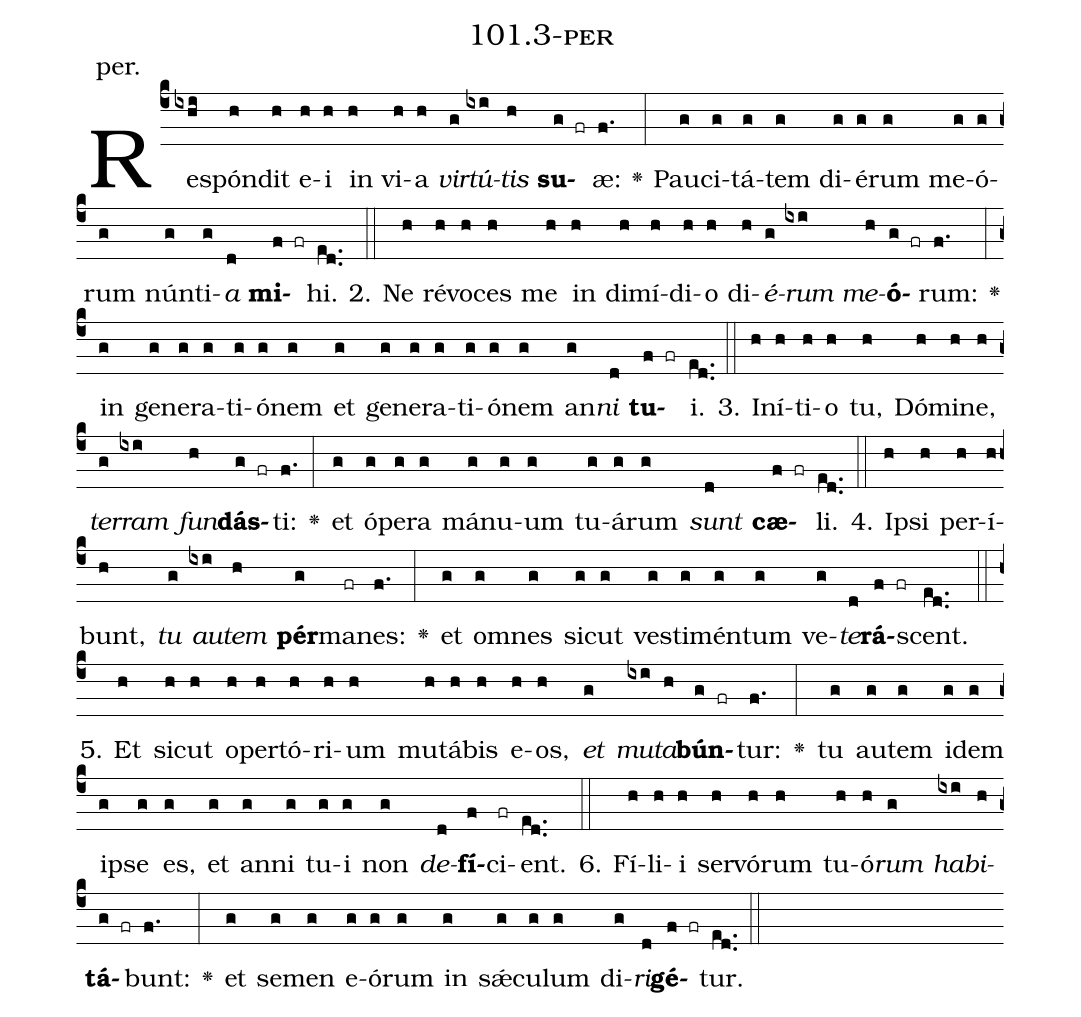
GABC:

name: 101.3-per;
annotation: per.;
%%
(c4)Re(ixhi)spón(h)dit(h) e(h)i(h) in(h) vi(h)a(h) <i>vir</i>(g)<i>tú</i>(ixi)<i>tis</i>(h) <b>su</b>(g fr)æ:(f.) <v>\greheightstar</v>(:) Pau(g)ci(g)tá(g)tem(g) di(g)é(g)rum(g) me(g)ó(g)rum(g) nún(g)ti(g)<i>a</i>(d) <b>mi</b>(f fr)hi.(ed..) (::)
2. Ne(h) ré(h)vo(h)ces(h) me(h) in(h) di(h)mí(h)di(h)o(h) di(h)<i>é</i>(g)<i>rum</i>(ixi) <i>me</i>(h)<b>ó</b>(g fr)rum:(f.) <v>\greheightstar</v>(:) in(g) ge(g)ne(g)ra(g)ti(g)ó(g)nem(g) et(g) ge(g)ne(g)ra(g)ti(g)ó(g)nem(g) an(g)<i>ni</i>(d) <b>tu</b>(f fr)i.(ed..) (::)
3. In(h)í(h)ti(h)o(h) tu,(h) Dó(h)mi(h)ne,(h) <i>ter</i>(g)<i>ram</i>(ixi) <i>fun</i>(h)<b>dás</b>(g fr)ti:(f.) <v>\greheightstar</v>(:) et(g) ó(g)pe(g)ra(g) má(g)nu(g)um(g) tu(g)á(g)rum(g) <i>sunt</i>(d) <b>cæ</b>(f fr)li.(ed..) (::)
4. Ip(h)si(h) per(h)í(h)bunt,(h) <i>tu</i>(g) <i>au</i>(ixi)<i>tem</i>(h) <b>pér</b>(g)ma(fr)nes:(f.) <v>\greheightstar</v>(:) et(g) om(g)nes(g) sic(g)ut(g) ves(g)ti(g)mén(g)tum(g) ve(g)<i>te</i>(d)<b>rá</b>(f fr)scent.(ed..) (::)
5. Et(h) sic(h)ut(h) o(h)per(h)tó(h)ri(h)um(h) mu(h)tá(h)bis(h) e(h)os,(h) <i>et</i>(g) <i>mu</i>(ixi)<i>ta</i>(h)<b>bún</b>(g fr)tur:(f.) <v>\greheightstar</v>(:) tu(g) au(g)tem(g) i(g)dem(g) ip(g)se(g) es,(g) et(g) an(g)ni(g) tu(g)i(g) non(g) <i>de</i>(d)<b>fí</b>(f)ci(fr)ent.(ed..) (::)
6. Fí(h)li(h)i(h) ser(h)vó(h)rum(h) tu(h)ó(h)<i>rum</i>(g) <i>ha</i>(ixi)<i>bi</i>(h)<b>tá</b>(g fr)bunt:(f.) <v>\greheightstar</v>(:) et(g) se(g)men(g) e(g)ó(g)rum(g) in(g) sǽ(g)cu(g)lum(g) di(g)<i>ri</i>(d)<b>gé</b>(f fr)tur.(ed..) (::)
